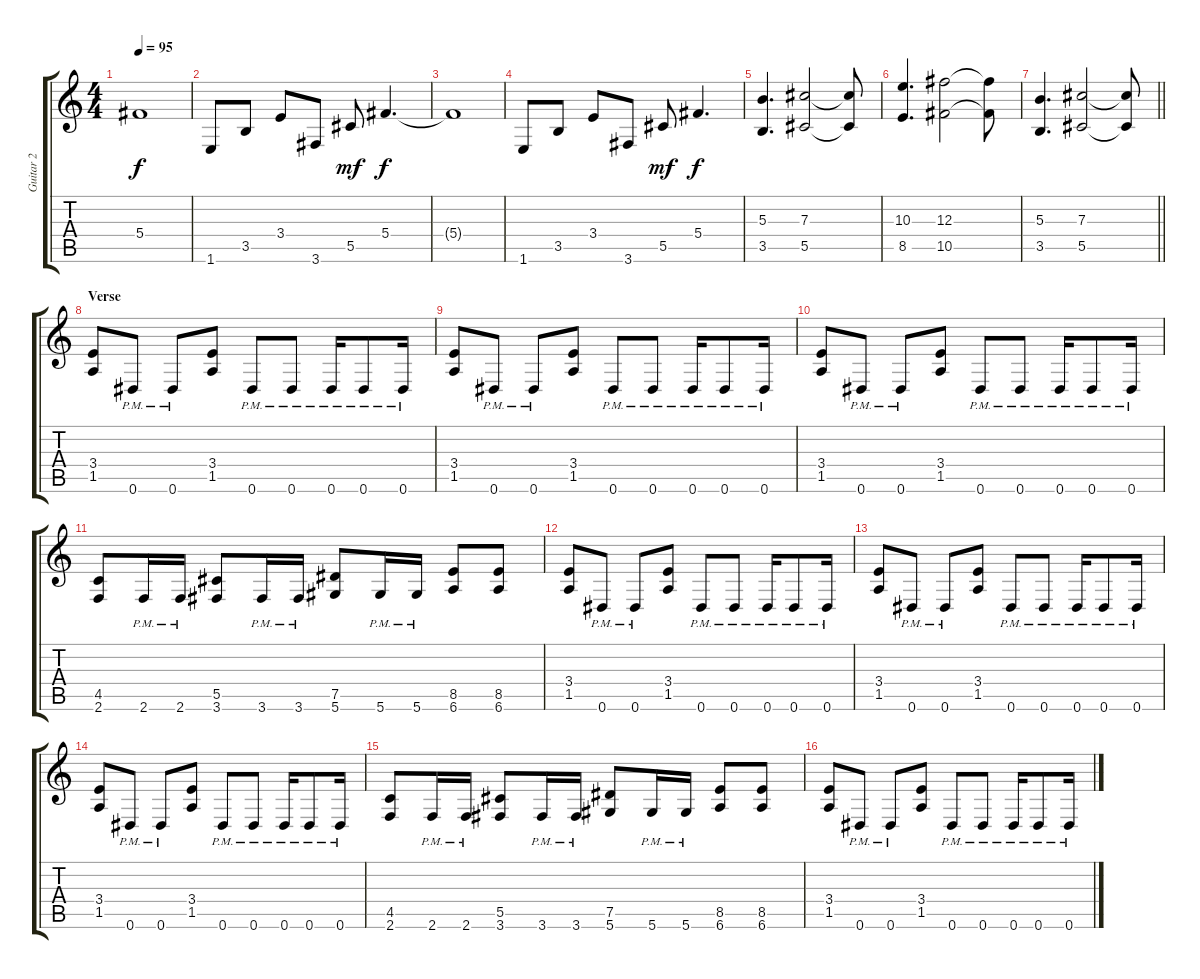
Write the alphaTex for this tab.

\track ("Guitar 2" "Guitar 2") {instrument distortionguitar}
\staff {score tabs}
\tuning (Eb4 Bb3 Gb3 Db3 Ab2 Eb2) {hide}
\ts (4 4)
\tempo 95
\clef g2
\ks c
5.4{t}.1{dy f} |
1.6.8 3.5.8 3.4.8 3.6.8 5.5.8{dy mf} 5.4.4{d dy f} |
5.4{t}.1 |
1.6.8 3.5.8 3.4.8 3.6.8 5.5.8{dy mf} 5.4.4{d dy f} |
(5.3 3.5).4{d} (7.3 5.5).2 (7.3{t} 5.5{t}).8 |
(10.3 8.5).4{d} (12.3 10.5).2 (12.3{t} 10.5{t}).8 |
\barLineRight lightlight
(5.3 3.5).4{d} (7.3 5.5).2 (7.3{t} 5.5{t}).8 |
\section ("" "Verse")
(3.4 1.5).8 0.6{pm}.8 0.6{pm}.8 (3.4 1.5).8 0.6{pm}.8 0.6{pm}.8 0.6{pm}.16 0.6{pm}.8 0.6{pm}.16 |
(3.4 1.5).8 0.6{pm}.8 0.6{pm}.8 (3.4 1.5).8 0.6{pm}.8 0.6{pm}.8 0.6{pm}.16 0.6{pm}.8 0.6{pm}.16 |
(3.4 1.5).8 0.6{pm}.8 0.6{pm}.8 (3.4 1.5).8 0.6{pm}.8 0.6{pm}.8 0.6{pm}.16 0.6{pm}.8 0.6{pm}.16 |
(4.5 2.6).8 2.6{pm}.16 2.6{pm}.16 (5.5 3.6).8 3.6{pm}.16 3.6{pm}.16 (7.5 5.6).8 5.6{pm}.16 5.6{pm}.16 (8.5 6.6).8 (8.5 6.6).8 |
(3.4 1.5).8 0.6{pm}.8 0.6{pm}.8 (3.4 1.5).8 0.6{pm}.8 0.6{pm}.8 0.6{pm}.16 0.6{pm}.8 0.6{pm}.16 |
(3.4 1.5).8 0.6{pm}.8 0.6{pm}.8 (3.4 1.5).8 0.6{pm}.8 0.6{pm}.8 0.6{pm}.16 0.6{pm}.8 0.6{pm}.16 |
(3.4 1.5).8 0.6{pm}.8 0.6{pm}.8 (3.4 1.5).8 0.6{pm}.8 0.6{pm}.8 0.6{pm}.16 0.6{pm}.8 0.6{pm}.16 |
(4.5 2.6).8 2.6{pm}.16 2.6{pm}.16 (5.5 3.6).8 3.6{pm}.16 3.6{pm}.16 (7.5 5.6).8 5.6{pm}.16 5.6{pm}.16 (8.5 6.6).8 (8.5 6.6).8 |
(3.4 1.5).8 0.6{pm}.8 0.6{pm}.8 (3.4 1.5).8 0.6{pm}.8 0.6{pm}.8 0.6{pm}.16 0.6{pm}.8 0.6{pm}.16
